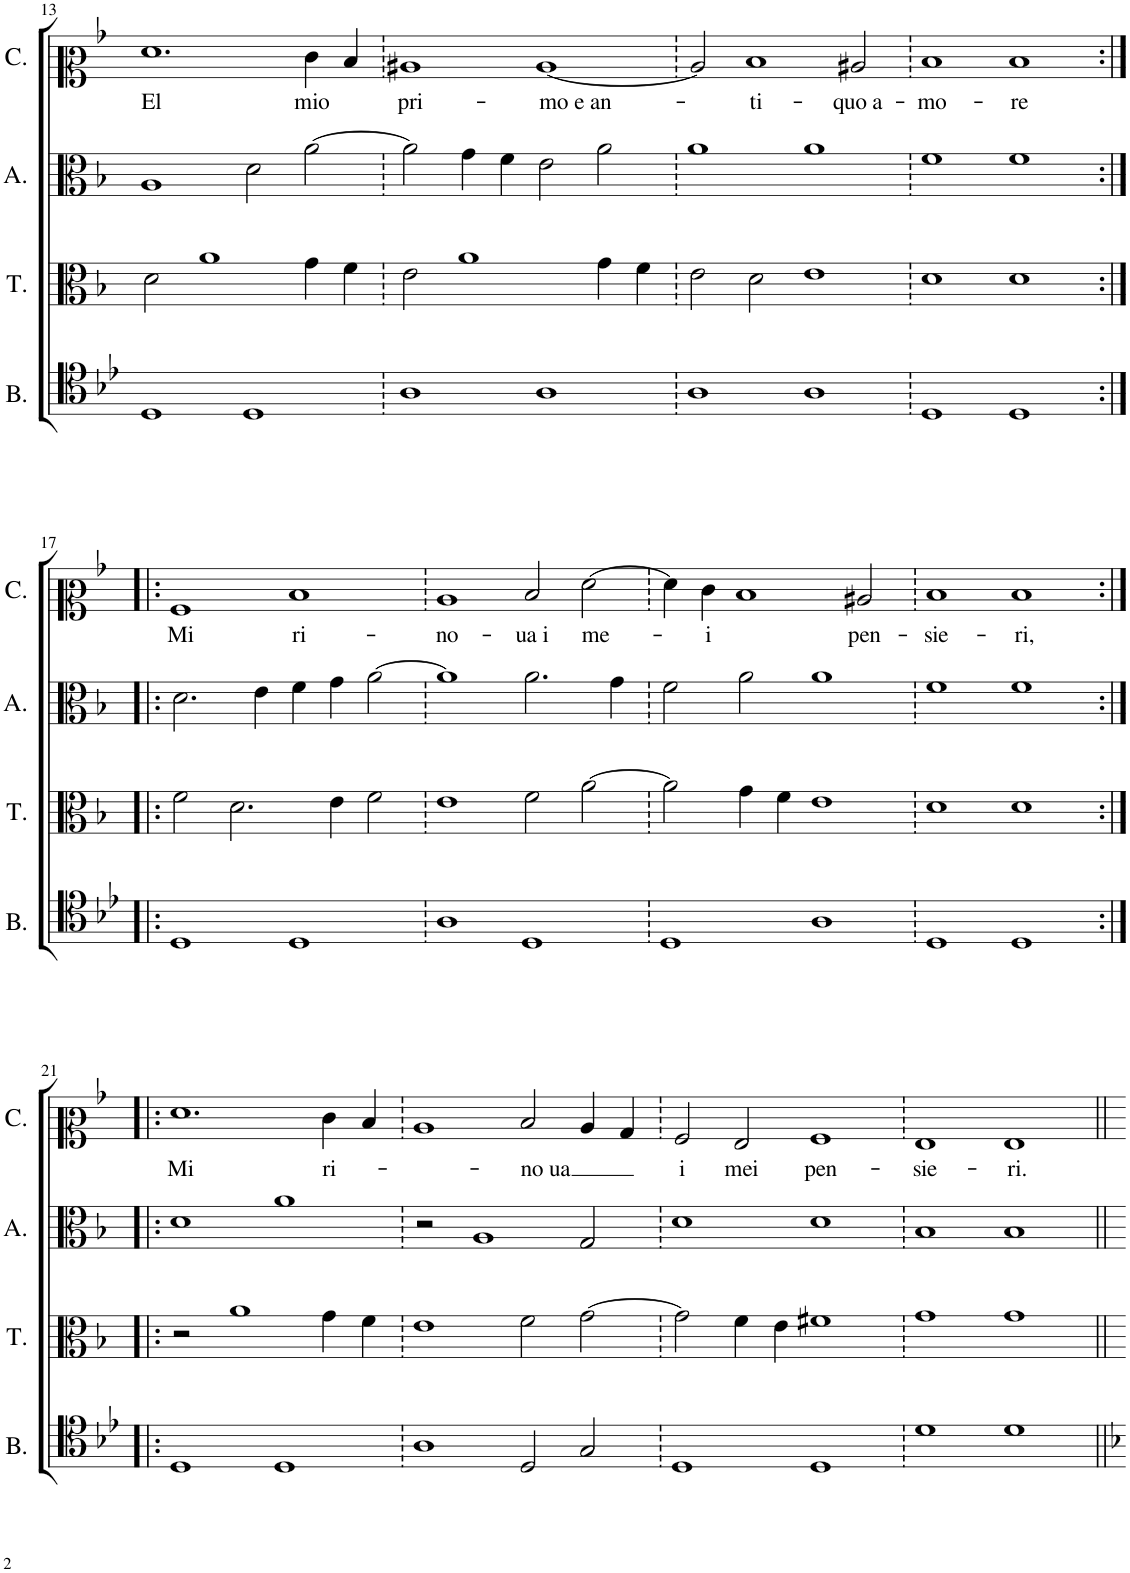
**kern	**kern	**kern	**kern	**text
*part4	*part3	*part2	*part1	*part1
*staff4	*staff3	*staff2	*staff1	*staff1
*I"Bassus	*I"Tenor	*I"Altus	*I"Cantus	*
*I'B.	*I'T.	*I'A.	*I'C.	*
!!LO:PB:g=z
*clefC4	*clefC3	*clefC3	*clefC2	*
*k[b-e-]	*k[b-]	*k[b-]	*k[b-]	*
*M8/4	*M8/4	*M8/4	*M8/4	*
=13	=13	=13	=13	=13
!	!	!	!	!LO:LY:b
1D	2d\	1A	1.f	El
.	1a	.	.	.
1D	.	2d\	.	.
!	!	!	!	!LO:LY:b
.	4g\	[2a\	4e\	mio
.	4f\	.	4d/	.
=14	=14	=14	=14	=14
!	!	!	!	!LO:LY:b
1A	2e\	2a\]	1c#X	pri-
.	1a	4g\	.	.
.	.	4f\	.	.
!	!	!	!	!LO:LY:b
1A	.	2e\	[1c#	-mo e an-
.	4g\	2a\	.	.
.	4f\	.	.	.
=15	=15	=15	=15	=15
1A	2e\	1a	2c#/]	.
!	!	!	!	!LO:LY:b
.	2d\	.	1d	-ti-
1A	1e	1a	.	.
!	!	!	!	!LO:LY:b
.	.	.	2c#X/	-quo a-
=16	=16	=16	=16	=16
!	!	!	!	!LO:LY:b
1D	1d	1f	1d	-mo-
!	!	!	!	!LO:LY:b
1D	1d	1f	1d	-re
!!LO:LB:g=z
=17:|!|:	=17:|!|:	=17:|!|:	=17:|!|:	=17:|!|:
!	!	!	!	!LO:LY:b
1D	2f\	2.d\	1A	Mi
.	2.d\	.	.	.
.	.	4e\	.	.
!	!	!	!	!LO:LY:b
1D	.	4f\	1d	ri-
.	4e\	4g\	.	.
.	2f\	[2a\	.	.
=18	=18	=18	=18	=18
!	!	!	!	!LO:LY:b
1A	1e	1a]	1c	-no-
!	!	!	!	!LO:LY:b
1D	2f\	2.a\	2d/	-ua i
!	!	!	!	!LO:LY:b
.	[2a\	.	[2f\	me-
.	.	4g\	.	.
=19	=19	=19	=19	=19
1D	2a\]	2f\	4f\]	.
!	!	!	!	!LO:LY:b
.	.	.	4e\	-i
.	4g\	2a\	1d	.
.	4f\	.	.	.
1A	1e	1a	.	.
!	!	!	!	!LO:LY:b
.	.	.	2c#X/	pen-
=20	=20	=20	=20	=20
!	!	!	!	!LO:LY:b
1D	1d	1f	1d	-sie-
!	!	!	!	!LO:LY:b
1D	1d	1f	1d	-ri,
!!LO:LB:g=z
=21:|!|:	=21:|!|:	=21:|!|:	=21:|!|:	=21:|!|:
!	!	!	!	!LO:LY:b
1D	2r	1d	1.f	Mi
.	1a	.	.	.
1D	.	1a	.	.
!	!	!	!	!LO:LY:b
.	4g\	.	4e\	ri-
.	4f\	.	4d/	.
=22	=22	=22	=22	=22
1A	1e	2r	1c	.
.	.	1A	.	.
!	!	!	!	!LO:LY:b
2D/	2f\	.	2d/	-no ua
2G/	[2g\	2G/	4c/	.
.	.	.	4B-/	.
=23	=23	=23	=23	=23
!	!	!	!	!LO:LY:b
1D	2g\]	1d	2A/	i
!	!	!	!	!LO:LY:b
.	4f\	.	2G/	mei
.	4e\	.	.	.
!	!	!	!	!LO:LY:b
1D	1f#X	1d	1A	pen-
=24	=24	=24	=24	=24
!	!	!	!	!LO:LY:b
1d	1g	1B-	1G	-sie-
!	!	!	!	!LO:LY:b
1d	1g	1B-	1G	-ri.
=||	=||	=||	=||	=||
*-	*-	*-	*-	*-
